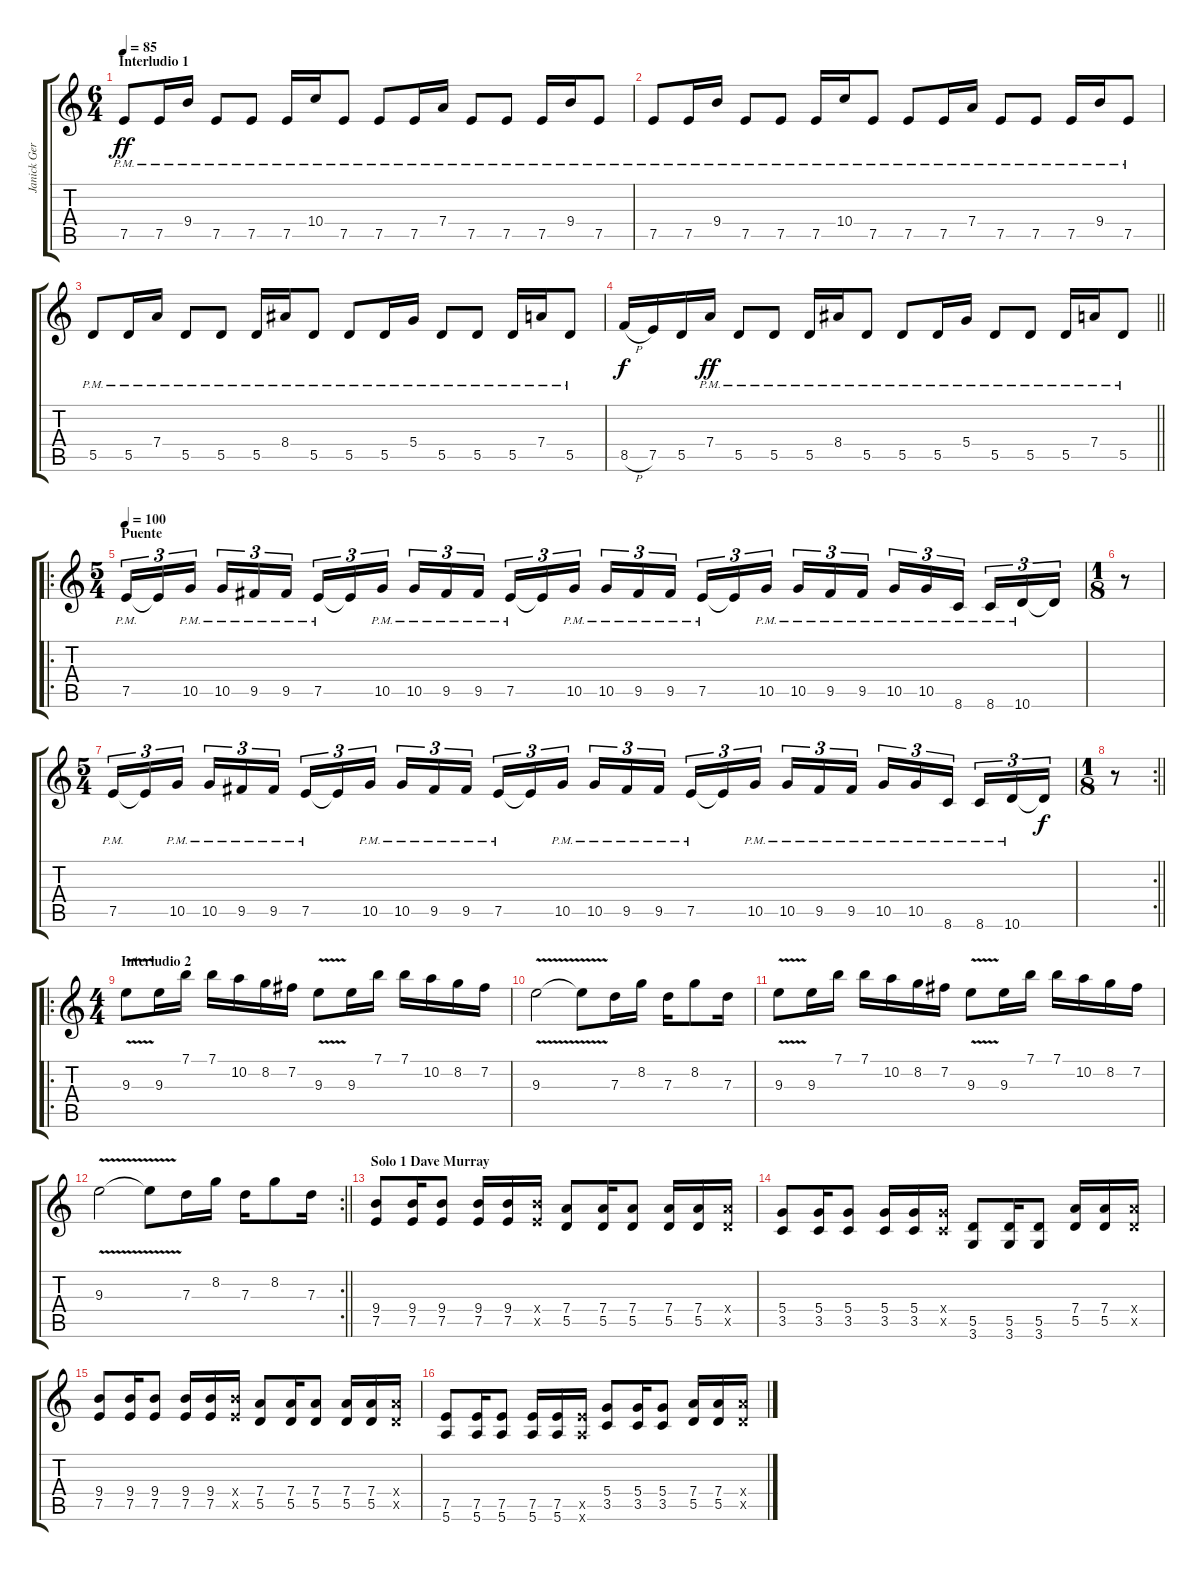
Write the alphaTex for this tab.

\track ("Janick Gers" "Janick Ger") {instrument distortionguitar}
\staff {score tabs}
\tuning (E4 B3 G3 D3 A2 E2) {hide}
\ts (6 4)
\section ("" "Interludio 1")
\tempo 85
\clef g2
\ks c
7.5{pm}.8{dy ff} 7.5{pm}.16 9.4{pm}.16 7.5{pm}.8 7.5{pm}.8 7.5{pm}.16 10.4{pm}.16 7.5{pm}.8 7.5{pm}.8 7.5{pm}.16 7.4{pm}.16 7.5{pm}.8 7.5{pm}.8 7.5{pm}.16 9.4{pm}.16 7.5{pm}.8 |
7.5{pm}.8 7.5{pm}.16 9.4{pm}.16 7.5{pm}.8 7.5{pm}.8 7.5{pm}.16 10.4{pm}.16 7.5{pm}.8 7.5{pm}.8 7.5{pm}.16 7.4{pm}.16 7.5{pm}.8 7.5{pm}.8 7.5{pm}.16 9.4{pm}.16 7.5{pm}.8 |
5.5{pm}.8 5.5{pm}.16 7.4{pm}.16 5.5{pm}.8 5.5{pm}.8 5.5{pm}.16 8.4{pm}.16 5.5{pm}.8 5.5{pm}.8 5.5{pm}.16 5.4{pm}.16 5.5{pm}.8 5.5{pm}.8 5.5{pm}.16 7.4{pm}.16 5.5{pm}.8 |
\barLineRight lightlight
8.5{h}.16{dy f} 7.5.16 5.5.16 7.4{pm}.16{dy ff} 5.5{pm}.8 5.5{pm}.8 5.5{pm}.16 8.4{pm}.16 5.5{pm}.8 5.5{pm}.8 5.5{pm}.16 5.4{pm}.16 5.5{pm}.8 5.5{pm}.8 5.5{pm}.16 7.4{pm}.16 5.5{pm}.8 |
\ro
\ts (5 4)
\section ("" "Puente")
\tempo 100
7.5{pm}.16{tu (3 2)} 7.5{t}.16{tu (3 2)} 10.5{pm}.16{tu (3 2) beam splitsecondary} 10.5{pm}.16{tu (3 2)} 9.5{pm}.16{tu (3 2)} 9.5{pm}.16{tu (3 2)} 7.5{pm}.16{tu (3 2)} 7.5{t}.16{tu (3 2)} 10.5{pm}.16{tu (3 2) beam splitsecondary} 10.5{pm}.16{tu (3 2)} 9.5{pm}.16{tu (3 2)} 9.5{pm}.16{tu (3 2)} 7.5{pm}.16{tu (3 2)} 7.5{t}.16{tu (3 2)} 10.5{pm}.16{tu (3 2) beam splitsecondary} 10.5{pm}.16{tu (3 2)} 9.5{pm}.16{tu (3 2)} 9.5{pm}.16{tu (3 2)} 7.5{pm}.16{tu (3 2)} 7.5{t}.16{tu (3 2)} 10.5{pm}.16{tu (3 2) beam splitsecondary} 10.5{pm}.16{tu (3 2)} 9.5{pm}.16{tu (3 2)} 9.5{pm}.16{tu (3 2)} 10.5{pm}.16{tu (3 2)} 10.5{pm}.16{tu (3 2)} 8.6{pm}.16{tu (3 2) beam splitsecondary} 8.6{pm}.16{tu (3 2)} 10.6{pm}.16{tu (3 2)} 10.6{t}.16{tu (3 2)} |
\ts (1 8)
r.8 |
\ts (5 4)
7.5{pm}.16{tu (3 2)} 7.5{t}.16{tu (3 2)} 10.5{pm}.16{tu (3 2) beam splitsecondary} 10.5{pm}.16{tu (3 2)} 9.5{pm}.16{tu (3 2)} 9.5{pm}.16{tu (3 2)} 7.5{pm}.16{tu (3 2)} 7.5{t}.16{tu (3 2)} 10.5{pm}.16{tu (3 2) beam splitsecondary} 10.5{pm}.16{tu (3 2)} 9.5{pm}.16{tu (3 2)} 9.5{pm}.16{tu (3 2)} 7.5{pm}.16{tu (3 2)} 7.5{t}.16{tu (3 2)} 10.5{pm}.16{tu (3 2) beam splitsecondary} 10.5{pm}.16{tu (3 2)} 9.5{pm}.16{tu (3 2)} 9.5{pm}.16{tu (3 2)} 7.5{pm}.16{tu (3 2)} 7.5{t}.16{tu (3 2)} 10.5{pm}.16{tu (3 2) beam splitsecondary} 10.5{pm}.16{tu (3 2)} 9.5{pm}.16{tu (3 2)} 9.5{pm}.16{tu (3 2)} 10.5{pm}.16{tu (3 2)} 10.5{pm}.16{tu (3 2)} 8.6{pm}.16{tu (3 2) beam splitsecondary} 8.6{pm}.16{tu (3 2)} 10.6{pm}.16{tu (3 2)} 10.6{t}.16{tu (3 2) dy f} |
\rc 2
\ts (1 8)
\barLineRight lightlight
r.8 |
\ro
\ts (4 4)
\section ("" "Interludio 2")
9.3{v}.8 9.3.16 7.1.16 7.1.16 10.2.16 8.2.16 7.2.16 9.3{v}.8 9.3.16 7.1.16 7.1.16 10.2.16 8.2.16 7.2.16 |
9.3{v}.2 9.3{t}.8 7.3.16 8.2.16 7.3.16 8.2.8 7.3.16 |
9.3{v}.8 9.3.16 7.1.16 7.1.16 10.2.16 8.2.16 7.2.16 9.3{v}.8 9.3.16 7.1.16 7.1.16 10.2.16 8.2.16 7.2.16 |
\rc 2
\barLineRight lightlight
9.3{v}.2 9.3{t}.8 7.3.16 8.2.16 7.3.16 8.2.8 7.3.16 |
\section ("" "Solo 1 Dave Murray")
(9.4 7.5).8 (9.4 7.5).16 (9.4 7.5).8 (9.4 7.5).16 (9.4 7.5).16 (9.4{x} 7.5{x}).16 (7.4 5.5).8 (7.4 5.5).16 (7.4 5.5).8 (7.4 5.5).16 (7.4 5.5).16 (7.4{x} 5.5{x}).16 |
(5.4 3.5).8 (5.4 3.5).16 (5.4 3.5).8 (5.4 3.5).16 (5.4 3.5).16 (5.4{x} 3.5{x}).16 (5.5 3.6).8 (5.5 3.6).16 (5.5 3.6).8 (7.4 5.5).16 (7.4 5.5).16 (7.4{x} 5.5{x}).16 |
(9.4 7.5).8 (9.4 7.5).16 (9.4 7.5).8 (9.4 7.5).16 (9.4 7.5).16 (9.4{x} 7.5{x}).16 (7.4 5.5).8 (7.4 5.5).16 (7.4 5.5).8 (7.4 5.5).16 (7.4 5.5).16 (7.4{x} 5.5{x}).16 |
(7.5 5.6).8 (7.5 5.6).16 (7.5 5.6).8 (7.5 5.6).16 (7.5 5.6).16 (7.5{x} 5.6{x}).16 (5.4 3.5).8 (5.4 3.5).16 (5.4 3.5).8 (7.4 5.5).16 (7.4 5.5).16 (7.4{x} 5.5{x}).16
